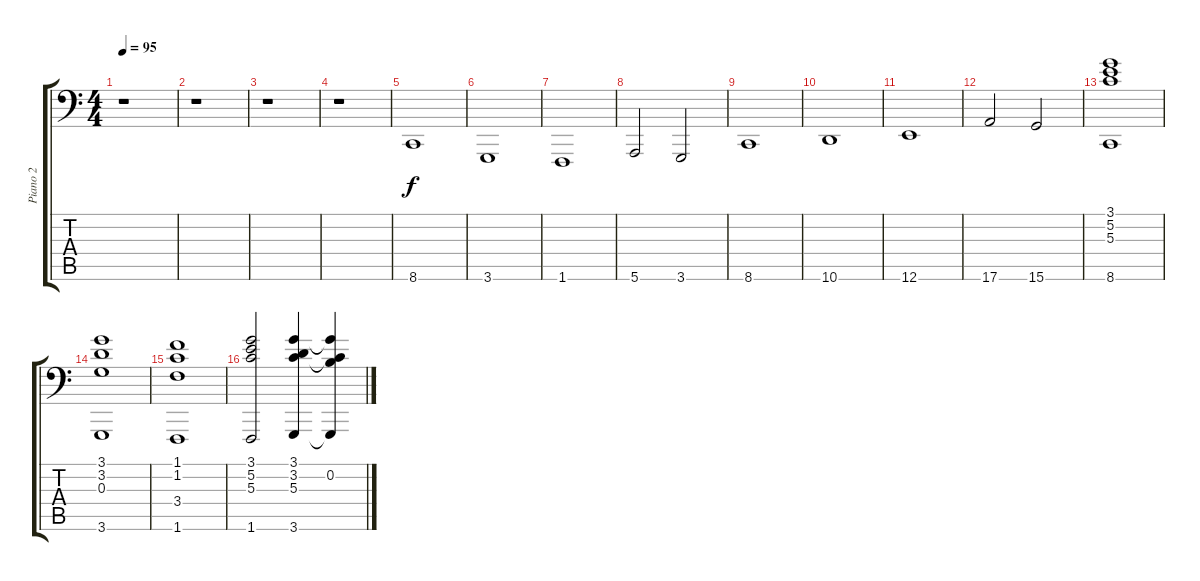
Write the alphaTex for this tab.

\track ("Piano 2" "Piano 2") {instrument electricgrandpiano}
\staff {score tabs}
\tuning (E4 B3 G3 D3 A2 E1) {hide}
\ts (4 4)
\tempo 95
\clef f4
\ks c
r.1{dy f instrument electricgrandpiano} |
r.1 |
r.1 |
r.1 |
8.6.1 |
3.6.1 |
1.6.1 |
5.6.2 3.6.2 |
8.6.1 |
10.6.1 |
12.6.1 |
17.6.2 15.6.2 |
(3.1 5.2 5.3 8.6).1 |
(3.1 3.2 0.3 3.6).1 |
(1.1 1.2 3.4 1.6).1 |
(3.1 5.2 5.3 1.6).2 (3.1 3.2 5.3 3.6).4 (3.1{t} 0.2 5.3{t} 3.6{t}).4
